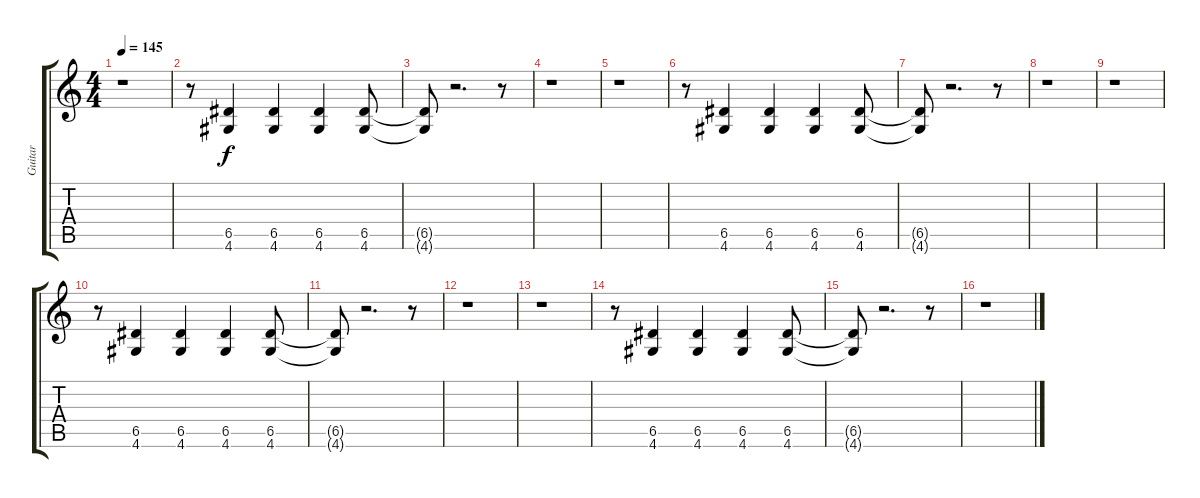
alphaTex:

\track ("Guitar" "Guitar") {instrument distortionguitar}
\staff {score tabs}
\tuning (E4 B3 G3 D3 A2 E2) {hide}
\ts (4 4)
\tempo 145
\clef g2
\ks c
r.1{dy f} |
r.8 (6.5 4.6).4 (6.5 4.6).4 (6.5 4.6).4 (6.5 4.6).8 |
(6.5{t} 4.6{t}).8 r.2{d} r.8 |
r.1 |
r.1 |
r.8 (6.5 4.6).4 (6.5 4.6).4 (6.5 4.6).4 (6.5 4.6).8 |
(6.5{t} 4.6{t}).8 r.2{d} r.8 |
r.1 |
r.1 |
r.8 (6.5 4.6).4 (6.5 4.6).4 (6.5 4.6).4 (6.5 4.6).8 |
(6.5{t} 4.6{t}).8 r.2{d} r.8 |
r.1 |
r.1 |
r.8 (6.5 4.6).4 (6.5 4.6).4 (6.5 4.6).4 (6.5 4.6).8 |
(6.5{t} 4.6{t}).8 r.2{d} r.8 |
r.1
